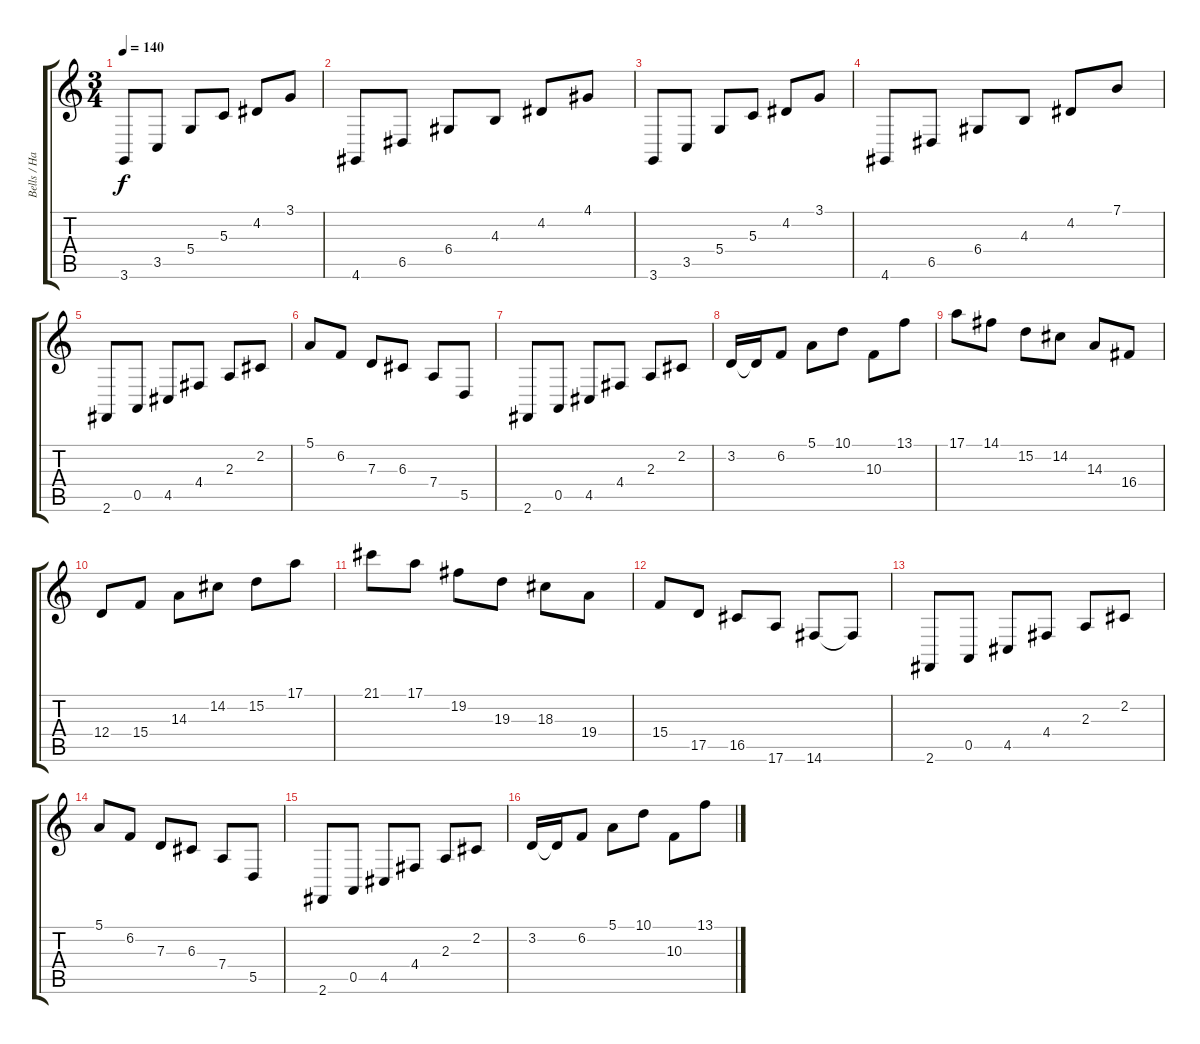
\track ("Bells / Harp / Whatever" "Bells / Ha") {instrument orchestralharp}
\staff {score tabs}
\tuning (E4 B3 G3 D3 A2 E2) {hide}
\ts (3 4)
\tempo 140
\clef g2
\ks c
3.6.8{dy f} 3.5.8 5.4.8 5.3.8 4.2.8 3.1.8 |
4.6.8 6.5.8 6.4.8 4.3.8 4.2.8 4.1.8 |
3.6.8 3.5.8 5.4.8 5.3.8 4.2.8 3.1.8 |
4.6.8 6.5.8 6.4.8 4.3.8 4.2.8 7.1.8 |
2.6.8 0.5.8 4.5.8 4.4.8 2.3.8 2.2.8 |
5.1.8 6.2.8 7.3.8 6.3.8 7.4.8 5.5.8 |
2.6.8 0.5.8 4.5.8 4.4.8 2.3.8 2.2.8 |
3.2.16 3.2{t}.16 6.2.8 5.1.8 10.1.8 10.3.8 13.1.8 |
17.1.8 14.1.8 15.2.8 14.2.8 14.3.8 16.4.8 |
12.4.8 15.4.8 14.3.8 14.2.8 15.2.8 17.1.8 |
21.1.8 17.1.8 19.2.8 19.3.8 18.3.8 19.4.8 |
15.4.8 17.5.8 16.5.8 17.6.8 14.6.8 14.6{t}.8 |
2.6.8 0.5.8 4.5.8 4.4.8 2.3.8 2.2.8 |
5.1.8 6.2.8 7.3.8 6.3.8 7.4.8 5.5.8 |
2.6.8 0.5.8 4.5.8 4.4.8 2.3.8 2.2.8 |
3.2.16 3.2{t}.16 6.2.8 5.1.8 10.1.8 10.3.8 13.1.8
